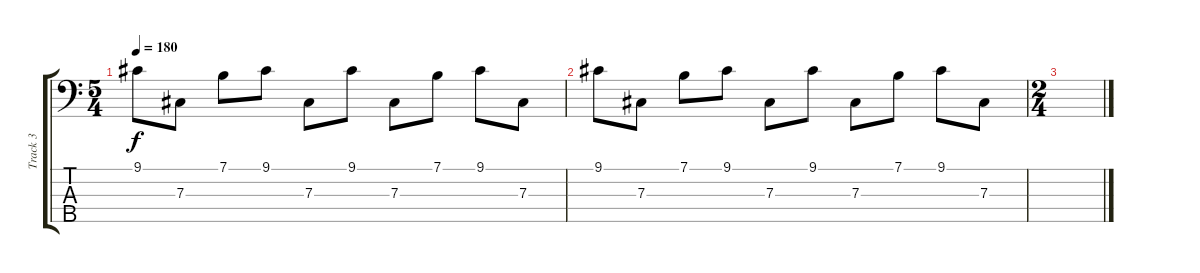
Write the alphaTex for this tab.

\track ("Track 3" "Track 3") {instrument synthbass2}
\staff {score tabs}
\tuning (E2 B1 Gb1 Db1 Ab0) {hide}
\ts (5 4)
\tempo 180
\clef f4
\ks c
9.1.8{dy f} 7.3.8 7.1.8 9.1.8 7.3.8 9.1.8 7.3.8 7.1.8 9.1.8 7.3.8 |
9.1.8 7.3.8 7.1.8 9.1.8 7.3.8 9.1.8 7.3.8 7.1.8 9.1.8 7.3.8 |
\ts (2 4)
